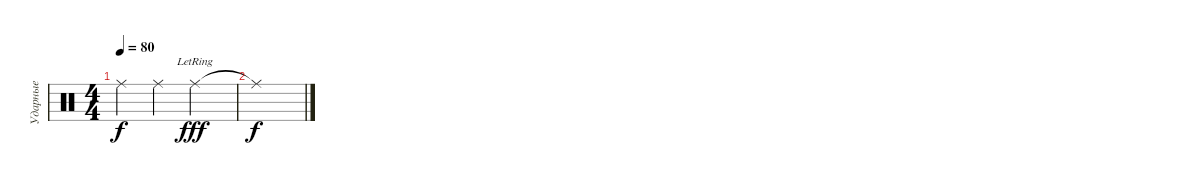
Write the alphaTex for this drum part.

\track ("Ударные" "Ударные") {instrument percussion}
\staff {score}
\articulation defaults
\ts (4 4)
\tempo 80
\clef neutral
\ks c "Ride (middle)".4{dy f} "Ride (middle)".4 "Ride (middle)"{lr}.2{dy fff}
|
"Ride (middle)"{t}.1{dy f}
